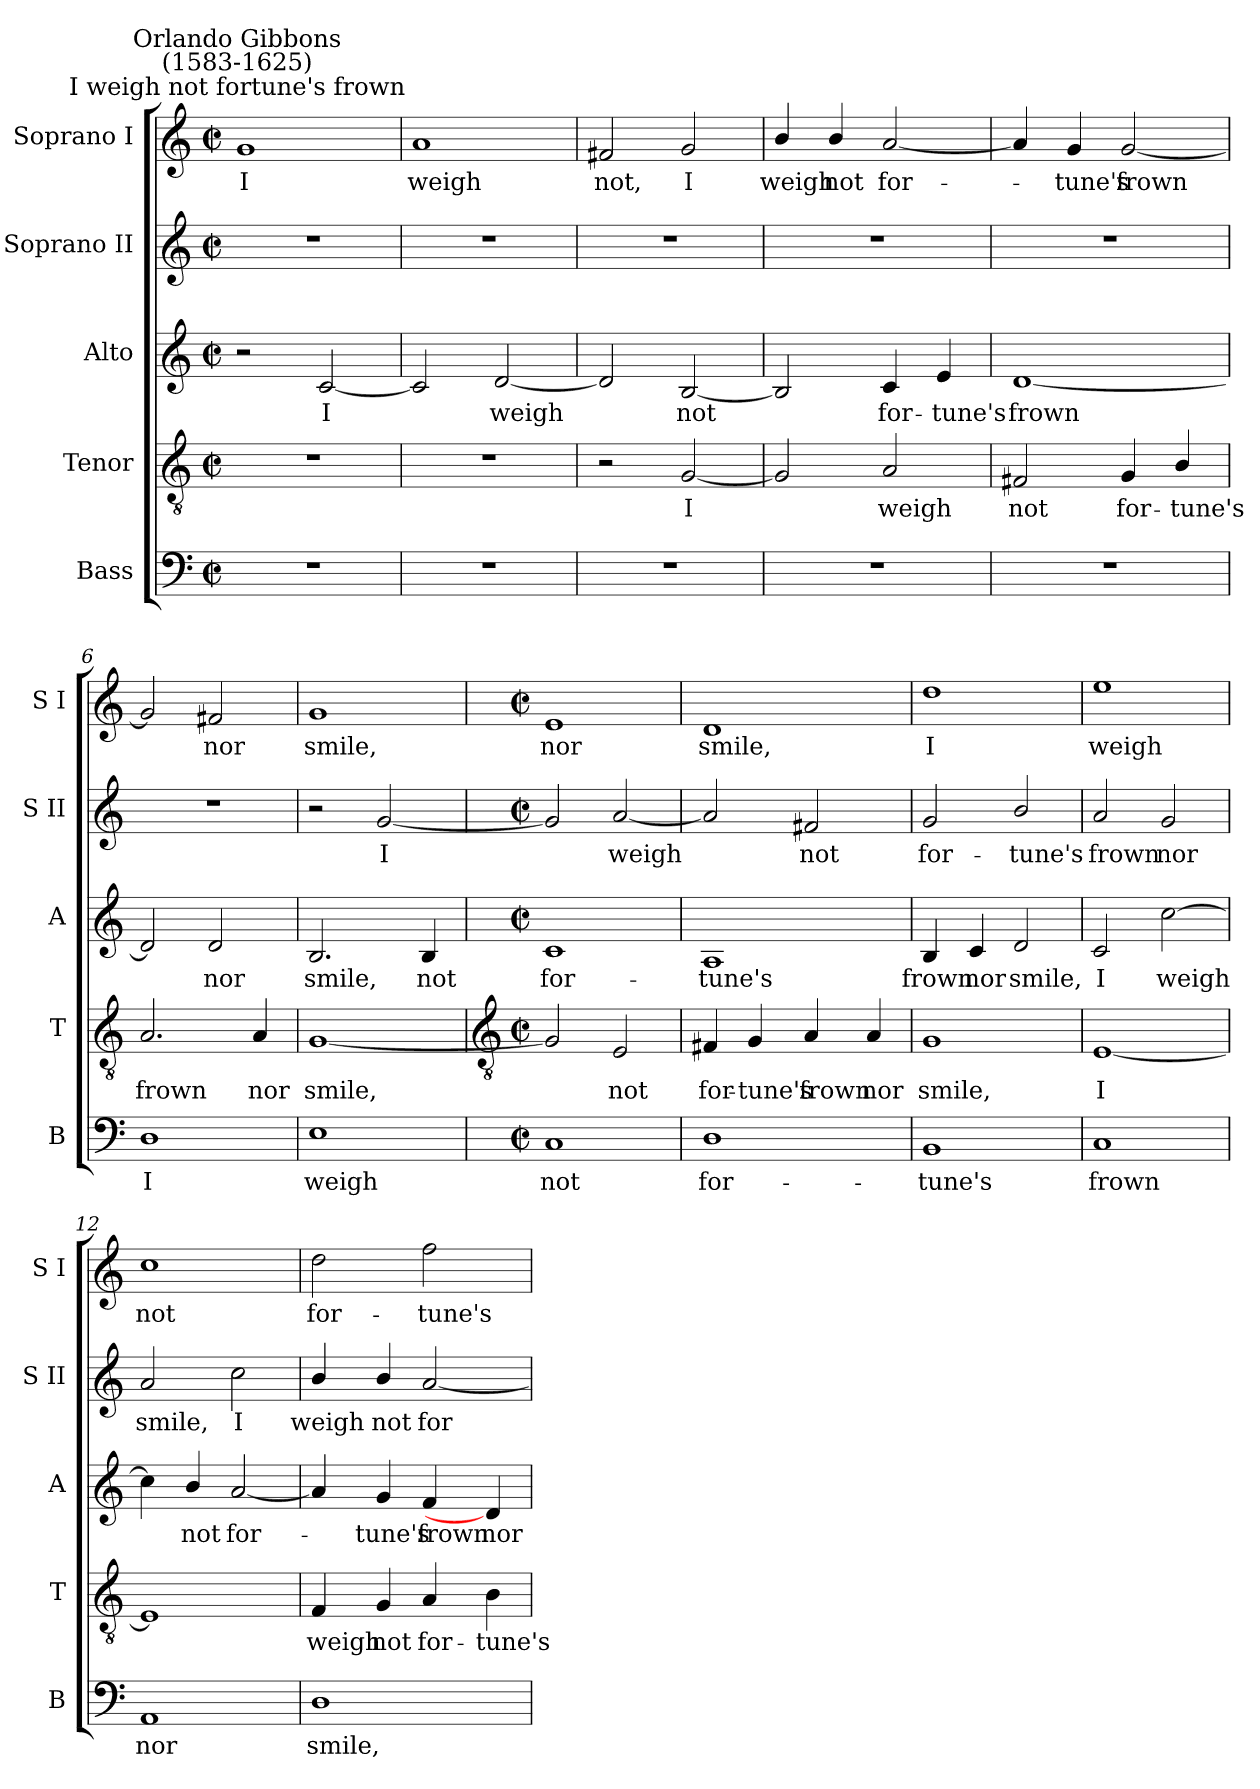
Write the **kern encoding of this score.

**kern	**text	**kern	**text	**kern	**text	**kern	**text	**kern	**text
*part5	*part5	*part4	*part4	*part3	*part3	*part2	*part2	*part1	*part1
*staff5	*staff5	*staff4	*staff4	*staff3	*staff3	*staff2	*staff2	*staff1	*staff1
*I"Bass	*	*I"Tenor	*	*I"Alto	*	*I"Soprano II	*	*I"Soprano I	*
*I'B	*	*I'T	*	*I'A	*	*I'S II	*	*I'S I	*
*clefF4	*	*clefGv2	*	*clefG2	*	*clefG2	*	*clefG2	*
*k[]	*	*k[]	*	*k[]	*	*k[]	*	*k[]	*
*C:	*	*C:	*	*C:	*	*C:	*	*C:	*
*M2/2	*	*M2/2	*	*M2/2	*	*M2/2	*	*M2/2	*
*met(c|)	*	*met(c|)	*	*met(c|)	*	*met(c|)	*	*met(c|)	*
=1	=1	=1	=1	=1	=1	=1	=1	=1	=1
!	!	!	!	!	!	!	!	!LO:TX:a:cj:t=I weigh not fortune's frown	!
!	!	!	!	!	!	!	!	!LO:TX:a:cj:t=Orlando Gibbons\n(1583-1625)	!
!	!	!	!	!	!	!	!	!	!LO:LY:b
1r	.	1r	.	2r	.	1r	.	1g	I
!	!	!	!	!	!LO:LY:b	!	!	!	!
.	.	.	.	[2c	I	.	.	.	.
=2	=2	=2	=2	=2	=2	=2	=2	=2	=2
!	!	!	!	!	!	!	!	!	!LO:LY:b
1r	.	1r	.	2c]	.	1r	.	1a	weigh
!	!	!	!	!	!LO:LY:b	!	!	!	!
.	.	.	.	[2d	weigh	.	.	.	.
=3	=3	=3	=3	=3	=3	=3	=3	=3	=3
!	!	!	!	!	!	!	!	!	!LO:LY:b
1r	.	2r	.	2d]	.	1r	.	2f#X	not,
!	!	!	!LO:LY:b	!	!LO:LY:b	!	!	!	!LO:LY:b
.	.	[2G	I	[2B	not	.	.	2g	I
=4	=4	=4	=4	=4	=4	=4	=4	=4	=4
!	!	!	!	!	!	!	!	!	!LO:LY:b
1r	.	2G]	.	2B]	.	1r	.	4b/	weigh
!	!	!	!	!	!	!	!	!	!LO:LY:b
.	.	.	.	.	.	.	.	4b/	not
!	!	!	!LO:LY:b	!	!LO:LY:b	!	!	!	!LO:LY:b
.	.	2A	weigh	4c	for-	.	.	[2a	for-
!	!	!	!	!	!LO:LY:b	!	!	!	!
.	.	.	.	4e	-tune's	.	.	.	.
=5	=5	=5	=5	=5	=5	=5	=5	=5	=5
!	!	!	!LO:LY:b	!	!LO:LY:b	!	!	!	!
1r	.	2F#X	not	[1d	frown	1r	.	4a]	.
!	!	!	!	!	!	!	!	!	!LO:LY:b
.	.	.	.	.	.	.	.	4g	tune's
!	!	!	!LO:LY:b	!	!	!	!	!	!LO:LY:b
.	.	4G	for-	.	.	.	.	[2g	frown
!	!	!	!LO:LY:b	!	!	!	!	!	!
.	.	4B/	-tune's	.	.	.	.	.	.
=6	=6	=6	=6	=6	=6	=6	=6	=6	=6
!	!LO:LY:b	!	!LO:LY:b	!	!	!	!	!	!
1D	I	2.A	frown	2d]	.	1r	.	2g]	.
!	!	!	!	!	!LO:LY:b	!	!	!	!LO:LY:b
.	.	.	.	2d	nor	.	.	2f#X	nor
!	!	!	!LO:LY:b	!	!	!	!	!	!
.	.	4A	nor	.	.	.	.	.	.
=7	=7	=7	=7	=7	=7	=7	=7	=7	=7
!	!LO:LY:b	!	!LO:LY:b	!	!LO:LY:b	!	!	!	!LO:LY:b
1E	weigh	[1G	smile,	2.B	smile,	2r	.	1g	smile,
!	!	!	!	!	!	!	!LO:LY:b	!	!
.	.	.	.	.	.	[2g	I	.	.
!	!	!	!	!	!LO:LY:b	!	!	!	!
.	.	.	.	4B	not	.	.	.	.
!!LO:LB:g=z
=8	=8	=8	=8	=8	=8	=8	=8	=8	=8
*	*	*clefGv2	*	*	*	*	*	*	*
*M2/2	*	*M2/2	*	*M2/2	*	*M2/2	*	*M2/2	*
*met(c|)	*	*met(c|)	*	*met(c|)	*	*met(c|)	*	*met(c|)	*
!	!LO:LY:b	!	!	!	!LO:LY:b	!	!	!	!LO:LY:b
1C	not	2G]	.	1c	for-	2g]	.	1e	nor
!	!	!	!LO:LY:b	!	!	!	!LO:LY:b	!	!
.	.	2E	not	.	.	[2a	weigh	.	.
=9	=9	=9	=9	=9	=9	=9	=9	=9	=9
!	!LO:LY:b	!	!LO:LY:b	!	!LO:LY:b	!	!	!	!LO:LY:b
1D	for-	4F#X	for-	1A	-tune's	2a]	.	1d	smile,
!	!	!	!LO:LY:b	!	!	!	!	!	!
.	.	4G	-tune's	.	.	.	.	.	.
!	!	!	!LO:LY:b	!	!	!	!LO:LY:b	!	!
.	.	4A	frown	.	.	2f#X	not	.	.
!	!	!	!LO:LY:b	!	!	!	!	!	!
.	.	4A	nor	.	.	.	.	.	.
=10	=10	=10	=10	=10	=10	=10	=10	=10	=10
!	!LO:LY:b	!	!LO:LY:b	!	!LO:LY:b	!	!LO:LY:b	!	!LO:LY:b
1BB	-tune's	1G	smile,	4B	frown	2g	for-	1dd	I
!	!	!	!	!	!LO:LY:b	!	!	!	!
.	.	.	.	4c	nor	.	.	.	.
!	!	!	!	!	!LO:LY:b	!	!LO:LY:b	!	!
.	.	.	.	2d	smile,	2b/	-tune's	.	.
=11	=11	=11	=11	=11	=11	=11	=11	=11	=11
!	!LO:LY:b	!	!LO:LY:b	!	!LO:LY:b	!	!LO:LY:b	!	!LO:LY:b
1C	frown	[1E	I	2c	I	2a	frown	1ee	weigh
!	!	!	!	!	!LO:LY:b	!	!LO:LY:b	!	!
.	.	.	.	[2cc	weigh	2g	nor	.	.
=12	=12	=12	=12	=12	=12	=12	=12	=12	=12
!	!LO:LY:b	!	!	!	!	!	!LO:LY:b	!	!LO:LY:b
1AA	nor	1E]	.	4cc]	.	2a	smile,	1cc	not
!	!	!	!	!	!LO:LY:b	!	!	!	!
.	.	.	.	4b/	not	.	.	.	.
!	!	!	!	!	!LO:LY:b	!	!LO:LY:b	!	!
.	.	.	.	[2a	for-	2cc	I	.	.
=13	=13	=13	=13	=13	=13	=13	=13	=13	=13
!	!LO:LY:b	!	!LO:LY:b	!	!	!	!LO:LY:b	!	!LO:LY:b
1D	smile,	4F	weigh	4a]	.	4b/	weigh	2dd	for-
!	!	!	!LO:LY:b	!	!LO:LY:b	!	!LO:LY:b	!	!
.	.	4G	not	4g	tune's	4b/	not	.	.
!	!	!	!LO:LY:b	!	!LO:LY:b	!	!LO:LY:b	!	!LO:LY:b
.	.	4A	for-	4f	frown	[2a	for-	2ff	-tune's
!	!	!	!LO:LY:b	!	!LO:LY:b	!	!	!	!
.	.	4B	-tune's	4d]	nor	.	.	.	.
=	=	=	=	=	=	=	=	=	=
*-	*-	*-	*-	*-	*-	*-	*-	*-	*-
